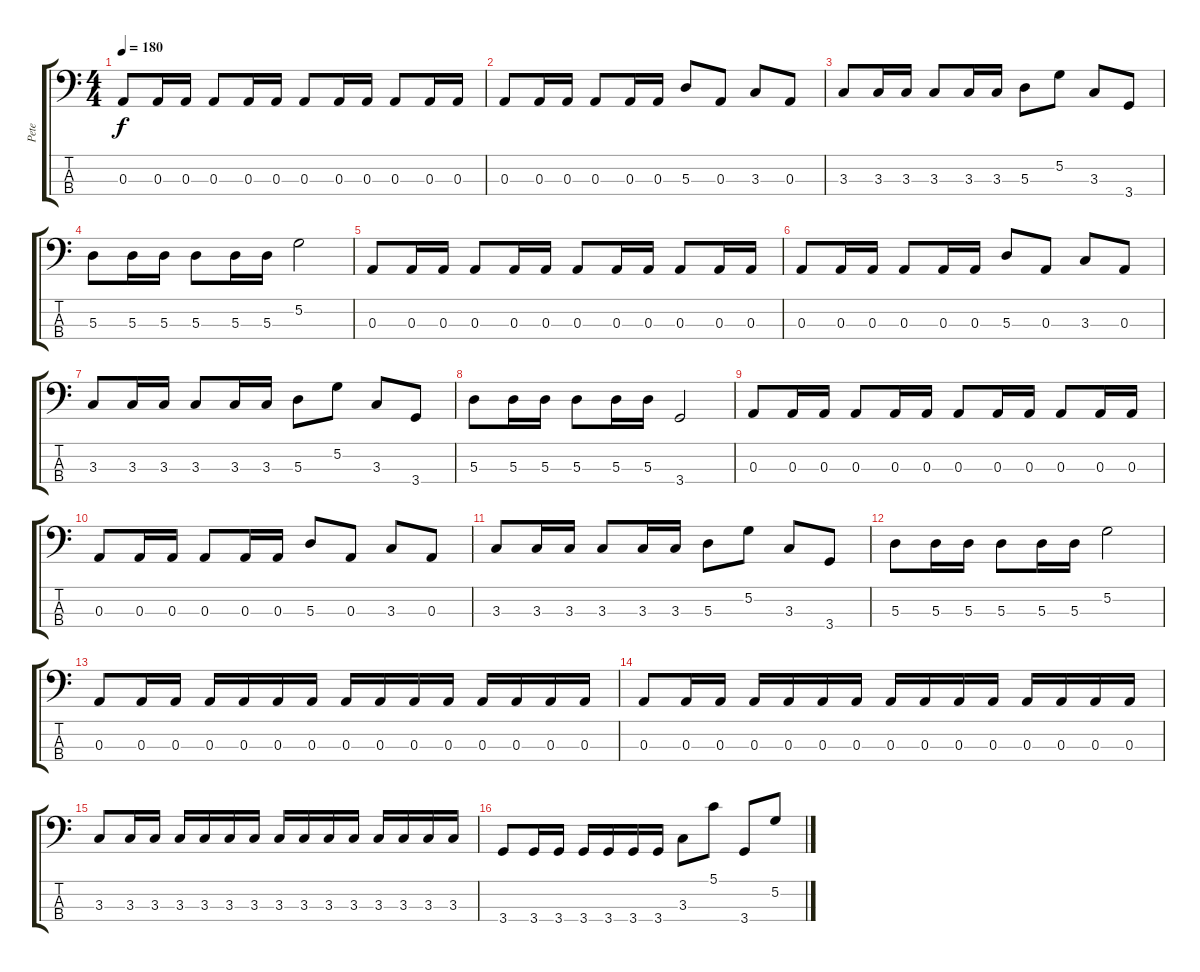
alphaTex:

\track ("Pete" "Pete") {instrument electricbasspick}
\staff {score tabs}
\tuning (G2 D2 A1 E1) {hide}
\ts (4 4)
\tempo 180
\clef f4
\ks c
0.3.8{dy f} 0.3.16 0.3.16 0.3.8 0.3.16 0.3.16 0.3.8 0.3.16 0.3.16 0.3.8 0.3.16 0.3.16 |
0.3.8 0.3.16 0.3.16 0.3.8 0.3.16 0.3.16 5.3.8 0.3.8 3.3.8 0.3.8 |
3.3.8 3.3.16 3.3.16 3.3.8 3.3.16 3.3.16 5.3.8 5.2.8 3.3.8 3.4.8 |
5.3.8 5.3.16 5.3.16 5.3.8 5.3.16 5.3.16 5.2.2 |
0.3.8 0.3.16 0.3.16 0.3.8 0.3.16 0.3.16 0.3.8 0.3.16 0.3.16 0.3.8 0.3.16 0.3.16 |
0.3.8 0.3.16 0.3.16 0.3.8 0.3.16 0.3.16 5.3.8 0.3.8 3.3.8 0.3.8 |
3.3.8 3.3.16 3.3.16 3.3.8 3.3.16 3.3.16 5.3.8 5.2.8 3.3.8 3.4.8 |
5.3.8 5.3.16 5.3.16 5.3.8 5.3.16 5.3.16 3.4.2 |
0.3.8 0.3.16 0.3.16 0.3.8 0.3.16 0.3.16 0.3.8 0.3.16 0.3.16 0.3.8 0.3.16 0.3.16 |
0.3.8 0.3.16 0.3.16 0.3.8 0.3.16 0.3.16 5.3.8 0.3.8 3.3.8 0.3.8 |
3.3.8 3.3.16 3.3.16 3.3.8 3.3.16 3.3.16 5.3.8 5.2.8 3.3.8 3.4.8 |
5.3.8 5.3.16 5.3.16 5.3.8 5.3.16 5.3.16 5.2.2 |
0.3.8 0.3.16 0.3.16 0.3.16 0.3.16 0.3.16 0.3.16 0.3.16 0.3.16 0.3.16 0.3.16 0.3.16 0.3.16 0.3.16 0.3.16 |
0.3.8 0.3.16 0.3.16 0.3.16 0.3.16 0.3.16 0.3.16 0.3.16 0.3.16 0.3.16 0.3.16 0.3.16 0.3.16 0.3.16 0.3.16 |
3.3.8 3.3.16 3.3.16 3.3.16 3.3.16 3.3.16 3.3.16 3.3.16 3.3.16 3.3.16 3.3.16 3.3.16 3.3.16 3.3.16 3.3.16 |
3.4.8 3.4.16 3.4.16 3.4.16 3.4.16 3.4.16 3.4.16 3.3.8 5.1.8 3.4.8 5.2.8
